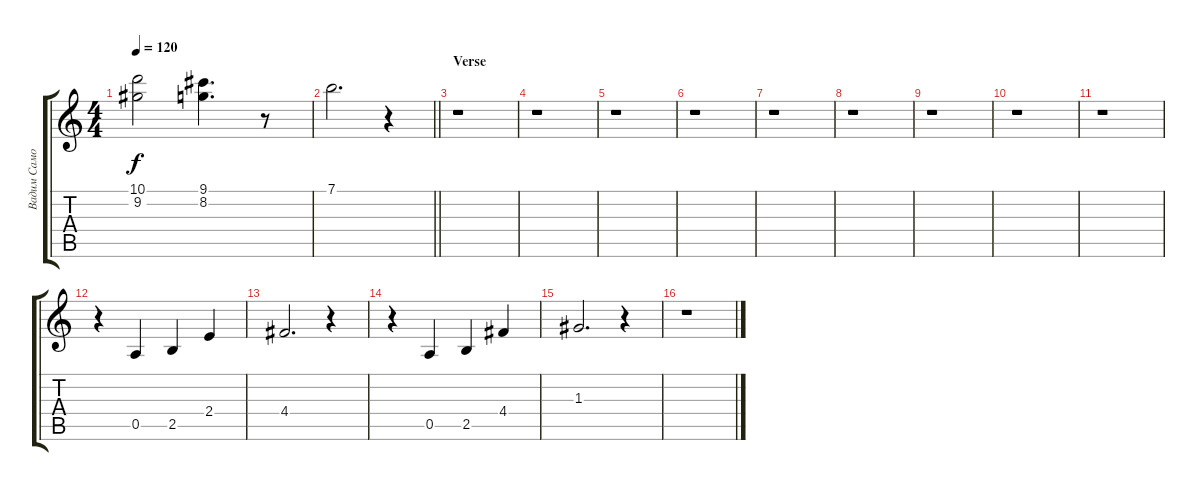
\track ("Вадим Самойлов" "Вадим Само") {instrument electricguitarjazz}
\staff {score tabs}
\tuning (E4 B3 G3 D3 A2 E2) {hide}
\ts (4 4)
\tempo 120
\clef g2
\ks c
(10.1 9.2).2{dy f} (9.1 8.2).4{d} r.8 |
\barLineRight lightlight
7.1.2{d} r.4 |
\section ("" "Verse ")
r.1 |
r.1 |
r.1 |
r.1 |
r.1 |
r.1 |
r.1 |
r.1 |
r.1 |
r.4 0.5.4 2.5.4 2.4.4 |
4.4.2{d} r.4 |
r.4 0.5.4 2.5.4 4.4.4 |
1.3.2{d} r.4 |
r.1
